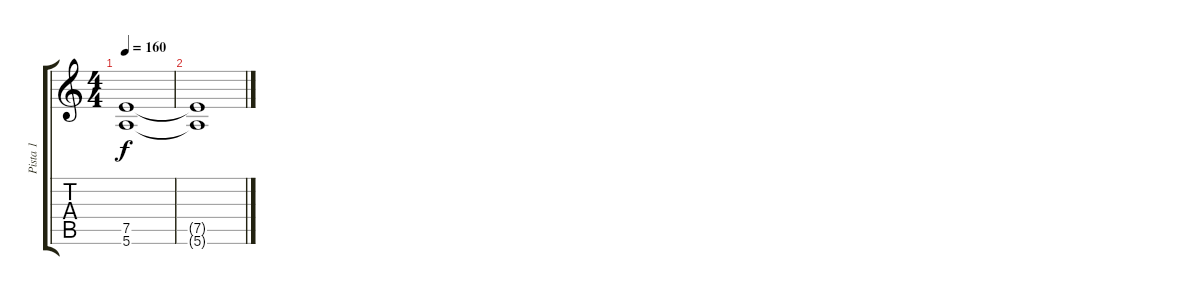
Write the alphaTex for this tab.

\track ("Pista 1" "Pista 1") {instrument distortionguitar}
\staff {score tabs}
\tuning (E4 B3 G3 D3 A2 E2) {hide}
\ts (4 4)
\tempo 160
\clef g2
\ks c
(7.5{t} 5.6{t}).1{dy f volume 0} |
(7.5{t} 5.6{t}).1
